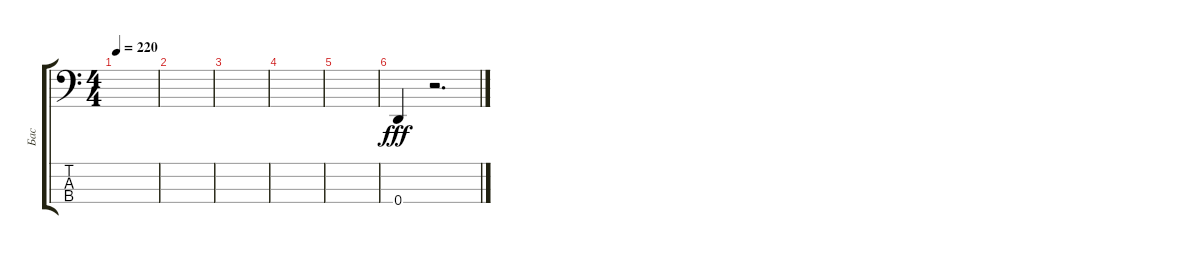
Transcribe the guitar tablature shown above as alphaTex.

\track ("Бас" "Бас") {instrument electricbassfinger}
\staff {score tabs}
\tuning (G2 D2 A1 D1) {hide}
\ts (4 4)
\tempo 220
\clef f4
\ks c
|
|
|
|
|
0.4.4{dy fff} r.2{d}
